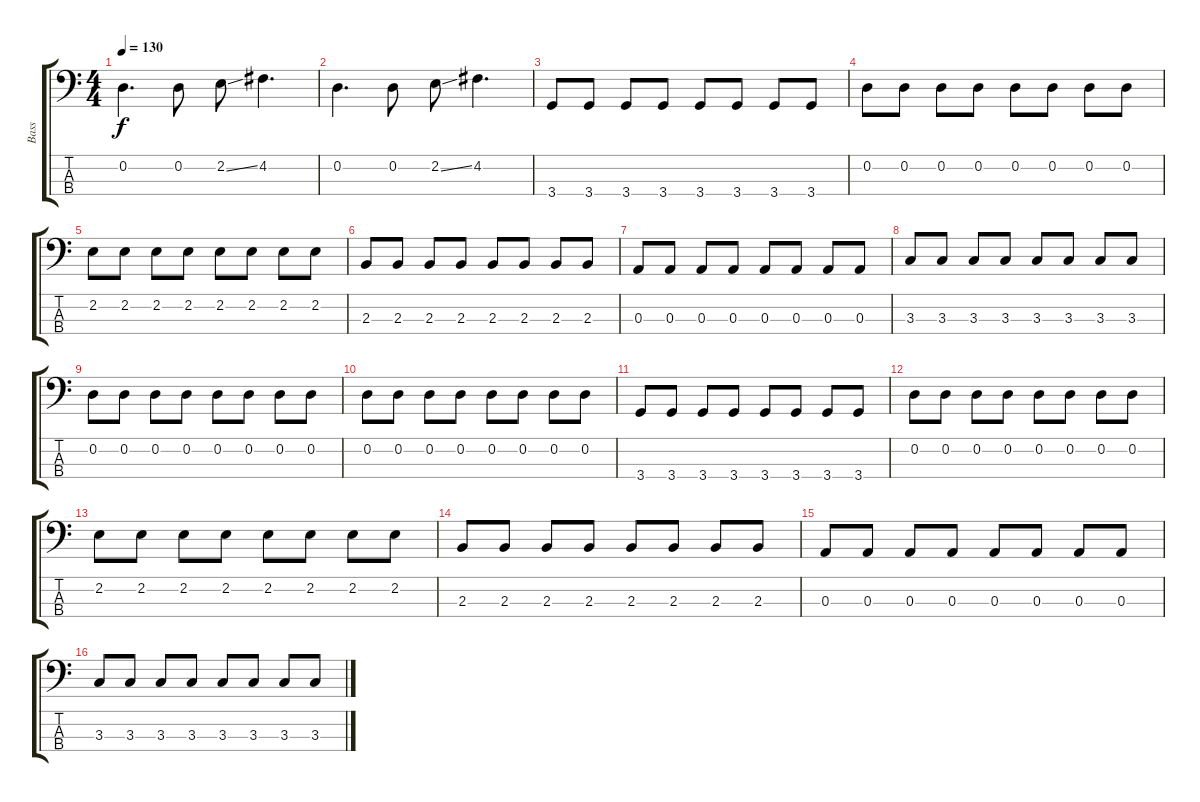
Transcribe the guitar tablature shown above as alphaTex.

\track ("Bass" "Bass") {instrument electricbasspick}
\staff {score tabs}
\tuning (G2 D2 A1 E1) {hide}
\ts (4 4)
\tempo 130
\clef f4
\ks c
0.2.4{d dy f} 0.2.8 2.2{ss}.8 4.2.4{d} |
0.2.4{d} 0.2.8 2.2{ss}.8 4.2.4{d} |
3.4.8 3.4.8 3.4.8 3.4.8 3.4.8 3.4.8 3.4.8 3.4.8 |
0.2.8 0.2.8 0.2.8 0.2.8 0.2.8 0.2.8 0.2.8 0.2.8 |
2.2.8 2.2.8 2.2.8 2.2.8 2.2.8 2.2.8 2.2.8 2.2.8 |
2.3.8 2.3.8 2.3.8 2.3.8 2.3.8 2.3.8 2.3.8 2.3.8 |
0.3.8 0.3.8 0.3.8 0.3.8 0.3.8 0.3.8 0.3.8 0.3.8 |
3.3.8 3.3.8 3.3.8 3.3.8 3.3.8 3.3.8 3.3.8 3.3.8 |
0.2.8 0.2.8 0.2.8 0.2.8 0.2.8 0.2.8 0.2.8 0.2.8 |
0.2.8 0.2.8 0.2.8 0.2.8 0.2.8 0.2.8 0.2.8 0.2.8 |
3.4.8 3.4.8 3.4.8 3.4.8 3.4.8 3.4.8 3.4.8 3.4.8 |
0.2.8 0.2.8 0.2.8 0.2.8 0.2.8 0.2.8 0.2.8 0.2.8 |
2.2.8 2.2.8 2.2.8 2.2.8 2.2.8 2.2.8 2.2.8 2.2.8 |
2.3.8 2.3.8 2.3.8 2.3.8 2.3.8 2.3.8 2.3.8 2.3.8 |
0.3.8 0.3.8 0.3.8 0.3.8 0.3.8 0.3.8 0.3.8 0.3.8 |
3.3.8 3.3.8 3.3.8 3.3.8 3.3.8 3.3.8 3.3.8 3.3.8
